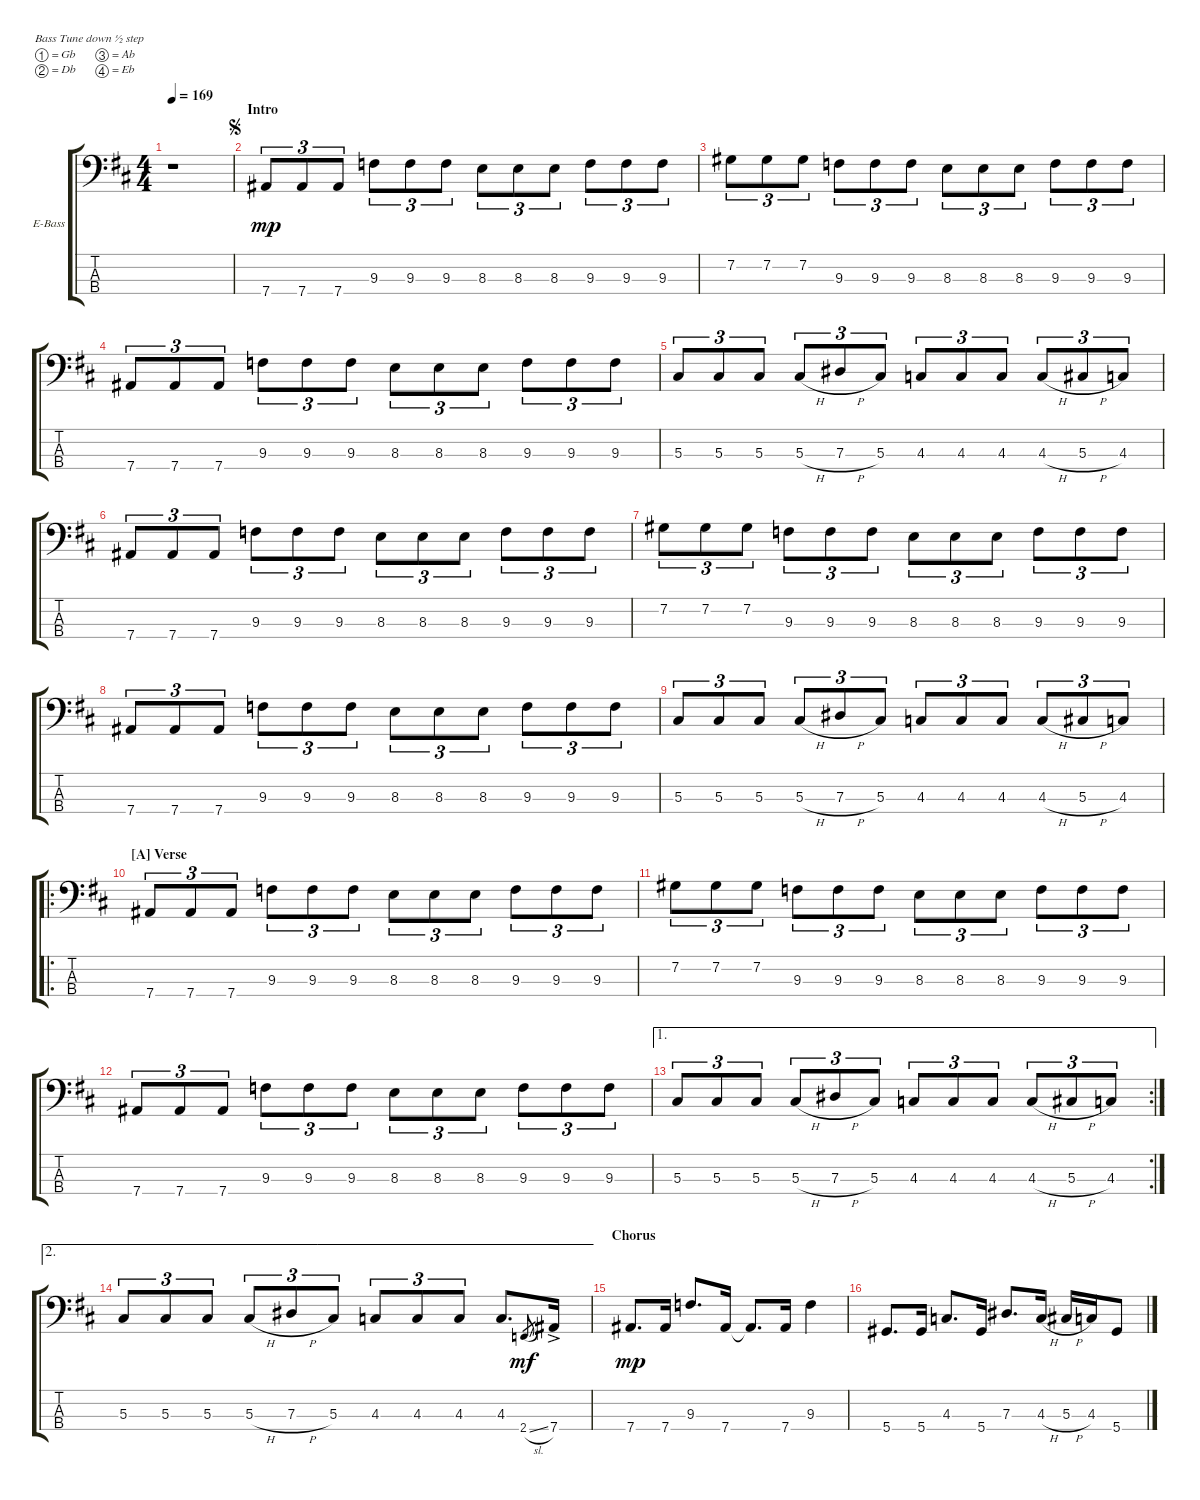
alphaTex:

\defaultSystemsLayout 4
\bracketExtendMode groupsimilarinstruments
\firstSystemTrackNameOrientation horizontal
\otherSystemsTrackNameOrientation horizontal
\track ("Electric Bass (Mon Legaspi)" "E-Bass") {instrument electricbassfinger}
\staff {score tabs}
\tuning (Gb2 Db2 Ab1 Eb1)
\ts (4 4)
\tempo 169
\clef f4
\scale
0.318057
\ks bminor
r.1{dy mp instrument electricbassfinger} |
\section ("" "Intro")
\jump segno
\scale
0.375343 7.4.8{tu (3 2)} 7.4.8{tu (3 2)} 7.4.8{tu (3 2)} 9.3.8{tu (3 2)} 9.3.8{tu (3 2)} 9.3.8{tu (3 2)} 8.3.8{tu (3 2)} 8.3.8{tu (3 2)} 8.3.8{tu (3 2)} 9.3.8{tu (3 2)} 9.3.8{tu (3 2)} 9.3.8{tu (3 2)} |
\scale
0.306396 7.2.8{tu (3 2)} 7.2.8{tu (3 2)} 7.2.8{tu (3 2)} 9.3.8{tu (3 2)} 9.3.8{tu (3 2)} 9.3.8{tu (3 2)} 8.3.8{tu (3 2)} 8.3.8{tu (3 2)} 8.3.8{tu (3 2)} 9.3.8{tu (3 2)} 9.3.8{tu (3 2)} 9.3.8{tu (3 2)} |
\scale
0.356872 7.4.8{tu (3 2)} 7.4.8{tu (3 2)} 7.4.8{tu (3 2)} 9.3.8{tu (3 2)} 9.3.8{tu (3 2)} 9.3.8{tu (3 2)} 8.3.8{tu (3 2)} 8.3.8{tu (3 2)} 8.3.8{tu (3 2)} 9.3.8{tu (3 2)} 9.3.8{tu (3 2)} 9.3.8{tu (3 2)} |
\scale
0.280401 5.3.8{tu (3 2)} 5.3.8{tu (3 2)} 5.3.8{tu (3 2)} 5.3{h}.8{tu (3 2)} 7.3{h}.8{tu (3 2)} 5.3.8{tu (3 2)} 4.3.8{tu (3 2)} 4.3.8{tu (3 2)} 4.3.8{tu (3 2)} 4.3{h}.8{tu (3 2)} 5.3{h}.8{tu (3 2)} 4.3.8{tu (3 2)} |
7.4.8{tu (3 2)} 7.4.8{tu (3 2)} 7.4.8{tu (3 2)} 9.3.8{tu (3 2)} 9.3.8{tu (3 2)} 9.3.8{tu (3 2)} 8.3.8{tu (3 2)} 8.3.8{tu (3 2)} 8.3.8{tu (3 2)} 9.3.8{tu (3 2)} 9.3.8{tu (3 2)} 9.3.8{tu (3 2)} |
7.2.8{tu (3 2)} 7.2.8{tu (3 2)} 7.2.8{tu (3 2)} 9.3.8{tu (3 2)} 9.3.8{tu (3 2)} 9.3.8{tu (3 2)} 8.3.8{tu (3 2)} 8.3.8{tu (3 2)} 8.3.8{tu (3 2)} 9.3.8{tu (3 2)} 9.3.8{tu (3 2)} 9.3.8{tu (3 2)} |
7.4.8{tu (3 2)} 7.4.8{tu (3 2)} 7.4.8{tu (3 2)} 9.3.8{tu (3 2)} 9.3.8{tu (3 2)} 9.3.8{tu (3 2)} 8.3.8{tu (3 2)} 8.3.8{tu (3 2)} 8.3.8{tu (3 2)} 9.3.8{tu (3 2)} 9.3.8{tu (3 2)} 9.3.8{tu (3 2)} |
5.3.8{tu (3 2)} 5.3.8{tu (3 2)} 5.3.8{tu (3 2)} 5.3{h}.8{tu (3 2)} 7.3{h}.8{tu (3 2)} 5.3.8{tu (3 2)} 4.3.8{tu (3 2)} 4.3.8{tu (3 2)} 4.3.8{tu (3 2)} 4.3{h}.8{tu (3 2)} 5.3{h}.8{tu (3 2)} 4.3.8{tu (3 2)} |
\ro
\section ("A" "Verse")
\scale
0.363184 7.4.8{tu (3 2)} 7.4.8{tu (3 2)} 7.4.8{tu (3 2)} 9.3.8{tu (3 2)} 9.3.8{tu (3 2)} 9.3.8{tu (3 2)} 8.3.8{tu (3 2)} 8.3.8{tu (3 2)} 8.3.8{tu (3 2)} 9.3.8{tu (3 2)} 9.3.8{tu (3 2)} 9.3.8{tu (3 2)} |
\scale
0.322751 7.2.8{tu (3 2)} 7.2.8{tu (3 2)} 7.2.8{tu (3 2)} 9.3.8{tu (3 2)} 9.3.8{tu (3 2)} 9.3.8{tu (3 2)} 8.3.8{tu (3 2)} 8.3.8{tu (3 2)} 8.3.8{tu (3 2)} 9.3.8{tu (3 2)} 9.3.8{tu (3 2)} 9.3.8{tu (3 2)} |
\scale
0.322751 7.4.8{tu (3 2)} 7.4.8{tu (3 2)} 7.4.8{tu (3 2)} 9.3.8{tu (3 2)} 9.3.8{tu (3 2)} 9.3.8{tu (3 2)} 8.3.8{tu (3 2)} 8.3.8{tu (3 2)} 8.3.8{tu (3 2)} 9.3.8{tu (3 2)} 9.3.8{tu (3 2)} 9.3.8{tu (3 2)} |
\ae 1
\rc 2
\scale
0.354497 5.3.8{tu (3 2)} 5.3.8{tu (3 2)} 5.3.8{tu (3 2)} 5.3{h}.8{tu (3 2)} 7.3{h}.8{tu (3 2)} 5.3.8{tu (3 2)} 4.3.8{tu (3 2)} 4.3.8{tu (3 2)} 4.3.8{tu (3 2)} 4.3{h}.8{tu (3 2)} 5.3{h}.8{tu (3 2)} 4.3.8{tu (3 2)} |
\ae 2
5.3.8{tu (3 2)} 5.3.8{tu (3 2)} 5.3.8{tu (3 2)} 5.3{h}.8{tu (3 2)} 7.3{h}.8{tu (3 2)} 5.3.8{tu (3 2)} 4.3.8{tu (3 2)} 4.3.8{tu (3 2)} 4.3.8{tu (3 2)} 4.3.8{d} 2.4{sl}.8{gr dy mf} 7.4{ac}.16 |
\section ("" "Chorus")
\scale
0.333333 7.4.8{d dy mp} 7.4.16 9.3.8{d} 7.4.16 7.4{t}.8{d} 7.4.16 9.3.4 |
\scale
0.333333 5.4.8{d} 5.4.16 4.3.8{d} 5.4.16 7.3.8{d} 4.3{h}.16 5.3{h}.16 4.3.16 5.4.8
